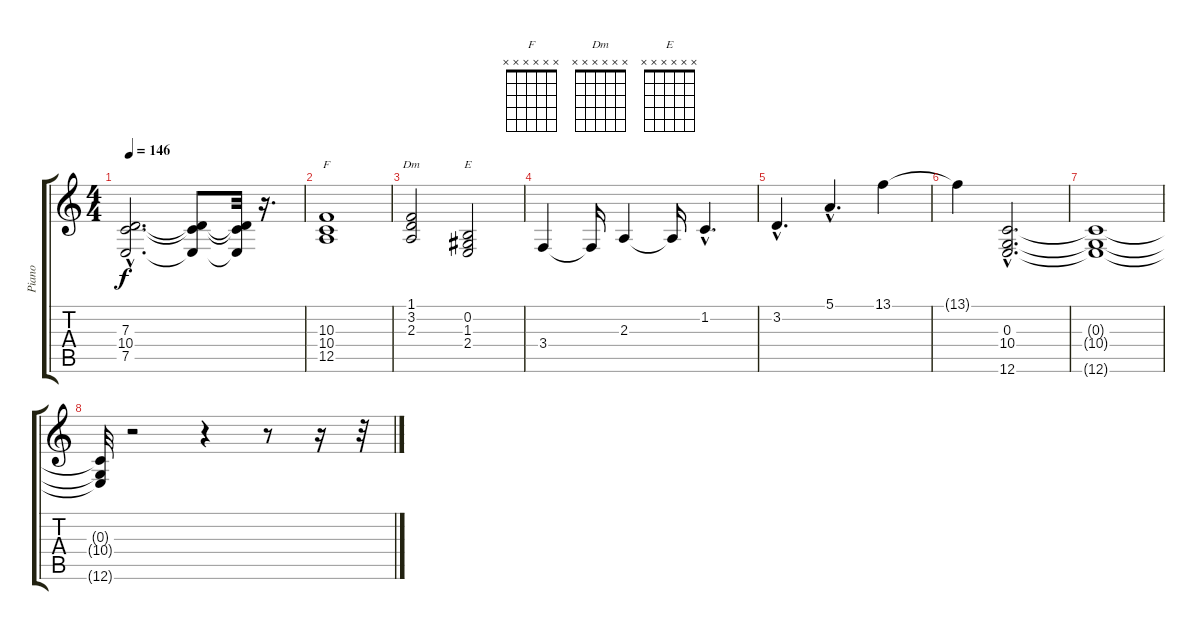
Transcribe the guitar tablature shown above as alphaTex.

\track ("Piano" "Piano") {instrument electricpiano1}
\staff {score tabs}
\tuning (E4 B3 G3 D3 A2 E2) {hide}
\chord ("F" x x x x x x) {firstfret 0}
\chord ("Dm" x x x x x x) {firstfret 0}
\chord ("E" x x x x x x) {firstfret 0}
\ts (4 4)
\tempo 146
\clef g2
\ks c
(7.3{hac} 10.4{hac} 7.5{hac}).2{d dy f} (7.3{t} 10.4{t} 7.5{t}).8 (7.3{t} 10.4{t} 7.5{t}).32 r.16{d} |
(10.3 10.4 12.5).1{ch "F"} |
(1.1 3.2 2.3).2{ch "Dm"} (0.2 1.3 2.4).2{ch "E"} |
3.4.4 3.4{t}.16 2.3.4 2.3{t}.16 1.2{hac}.4{d} |
3.2{hac}.4{d} 5.1{hac}.4{d} 13.1.4 |
13.1{t}.4 (0.3{hac} 10.4{hac} 12.6{hac}).2{d} |
(0.3{t} 10.4{t} 12.6{t}).1 |
(0.3{t} 10.4{t} 12.6{t}).32 r.2 r.4 r.8 r.16 r.32
